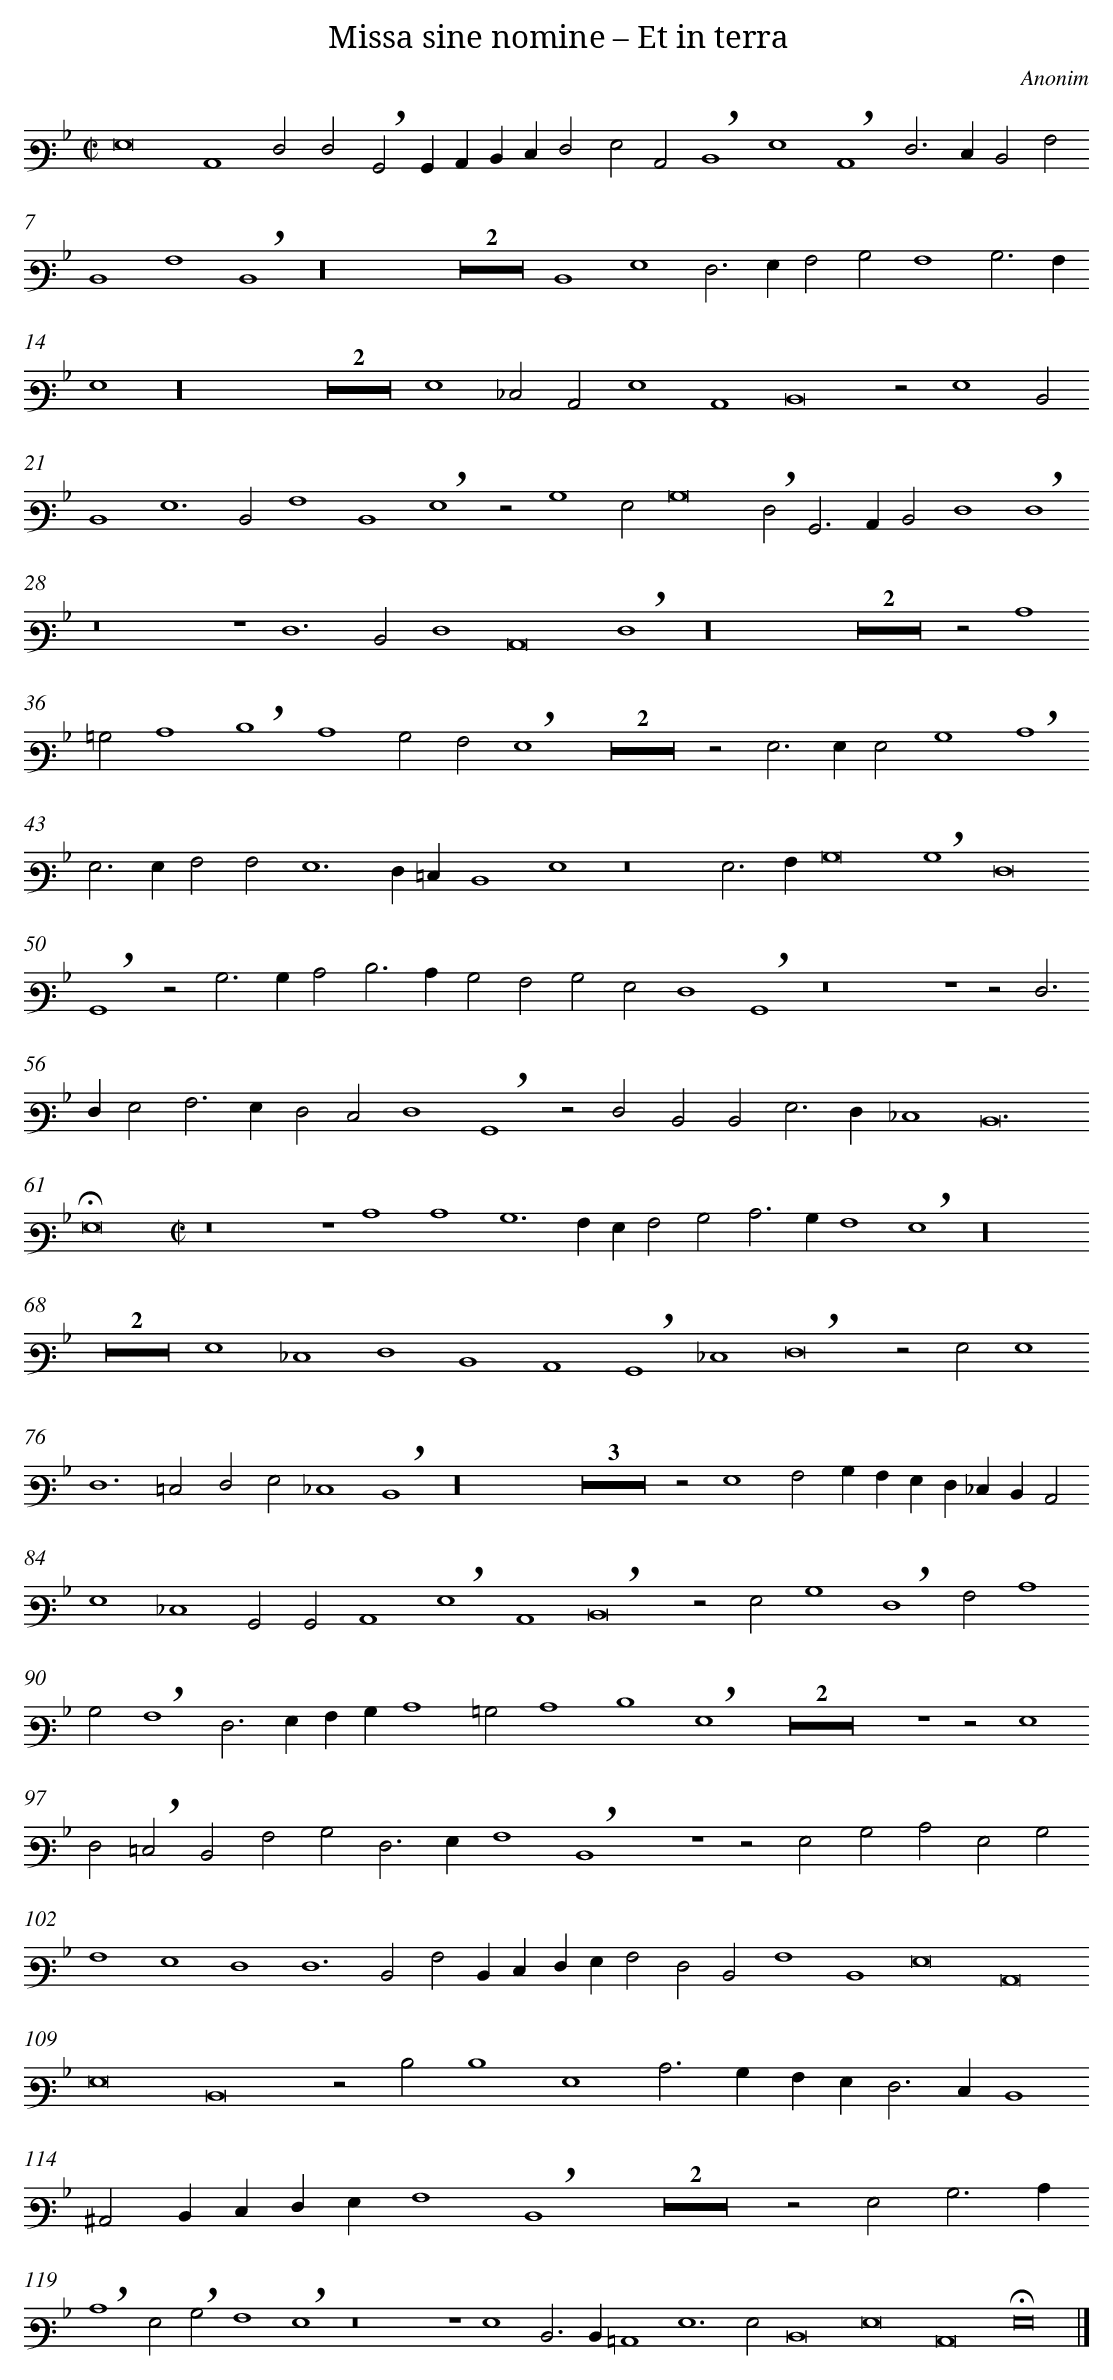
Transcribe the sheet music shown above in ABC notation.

X:1
T: Missa sine nomine – Et in terra
C: Anonim
L: 1/4
M: C|
K: F clef=F3
G,8 [|]
C,4F,2F,2 [|]
!breath!B,,2B,,C,D,E,F,2 [|]
G,2C,2!breath!D,4 [|]
G,4!breath!C,4 [|]
F,2>E,2D,2A,2 [|]
D,4A,4 [|]
!breath!D,4z16 [|]
Z2 [|]
D,4G,4 [|]
F,2>G,2A,2B,2 [|]
A,4B,3A, [|]
G,4z16 [|]
Z2 [|]
G,4_E,2C,2 [|]
G,4C,4 [|]
D,8 [|]
z2G,4D,2 [|]
D,4G,6 [|]
D,2A,4 [|]
D,4!breath!G,4 [|]
z2B,4G,2 [|]
B,8 [|]
!breath!F,2B,,2>C,2D,2 [|]
F,4!breath!F,4 [|]
z8 [|]
z4F,6 [|]
D,2F,4 [|]
C,8 [|]
!breath!F,4z16 [|]
Z2 [|]
z2C4 [|]
=B,2C4 [|]
!breath!D4C4 [|]
B,2A,2!breath!G,4 [|]
Z2 [|]
z2G,2>G,2G,2 [|]
B,4!breath!C4 [|]
G,2>G,2A,2A,2 [|]
G,6F,=E, [|]
D,4G,4 [|]
z8 [|]
G,2>A,2B,8 [|]
!breath!B,4 [|]
F,8 [|]
!breath!B,,4z2B,3 [|]
B,C2D3C [|]
B,2A,2B,2G,2 [|]
F,4!breath!B,,4 [|]
z8 [|]
z4z2F,3 [|]
F,G,2A,3G, [|]
F,2E,2F,4 [|]
!breath!B,,4z2F,2 [|]
D,2D,2G,3F, [|]
_E,4D,12 [|]
 [|]
!fermata!G,8 [|]
 [K:F] [M:C|]z8 [|]
z4C4 [|]
C4B,6 [|]
A,G,A,2B,2 [|]
C2>B,2A,4 [|]
!breath!G,4z16 [|]
Z2 [|]
G,4 [|]
_E,4F,4 [|]
D,4C,4 [|]
!breath!B,,4_E,4 [|]
!breath!F,8 [|]
z2G,2G,4 [|]
F,6=E,2 [|]
F,2G,2_E,4 [|]
!breath!D,4z16 [|]
Z3 [|]
z2G,4A,2 [|]
B,A,G,F,_E,D,C,2 [|]
G,4_E,4 [|]
B,,2B,,2C,4 [|]
!breath!G,4C,4 [|]
!breath!D,8 [|]
z2G,2B,4 [|]
!breath!F,4A,2C4 [|]
B,2!breath!A,4 [|]
F,2>G,2A,B,C4 [|]
=B,2C4 [|]
D4!breath!G,4 [|]
Z2 [|]
z4z2G,4 [|]
F,2!breath!=E,2D,2 [|]
A,2B,2F,3G, [|]
A,4!breath!D,4 [|]
z4z2G,2 [|]
B,2C2G,2B,2 [|]
A,4G,4 [|]
F,4F,6 [|]
D,2A,2D,E, [|]
F,G,A,2F,2D,2 [|]
A,4D,4 [|]
G,8 [|]
C,8 [|]
G,8 [|]
D,8 [|]
z2D2D4 [|]
G,4C3B, [|]
A,G,2<F,2E,D,4 [|]
^C,2D,E,F,G, [|]
A,4!breath!D,4 [|]
Z2 [|]
z2G,2B,3C [|]
!breath!C4G,2!breath!B,2 [|]
A,4!breath!G,4 [|]
z8 [|]
z4G,4 [|]
D,2>D,2=C,4 [|]
G,6G,2 [|]
D,8 [|]
G,8 [|]
C,8 [|]
!fermata!G,8 |]
